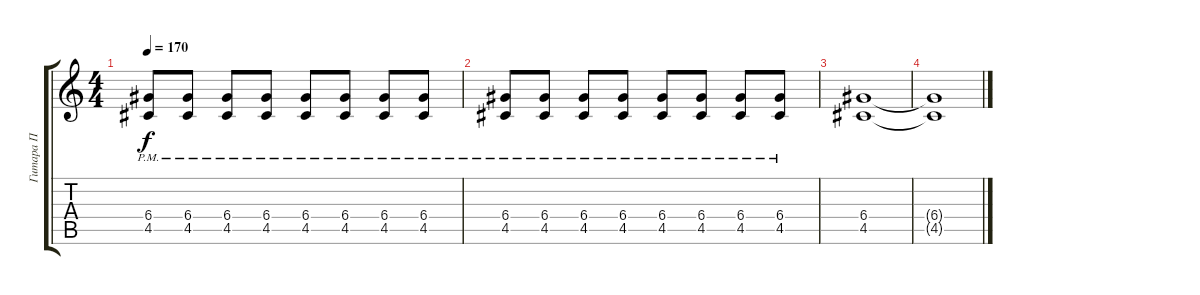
\track ("Гитара П" "Гитара П") {instrument overdrivenguitar}
\staff {score tabs}
\tuning (E4 B3 G3 D3 A2 E2) {hide}
\ts (4 4)
\tempo 170
\clef g2
\ks c
(6.4{pm} 4.5{pm}).8{dy f} (6.4{pm} 4.5{pm}).8 (6.4{pm} 4.5{pm}).8 (6.4{pm} 4.5{pm}).8 (6.4{pm} 4.5{pm}).8 (6.4{pm} 4.5{pm}).8 (6.4{pm} 4.5{pm}).8 (6.4{pm} 4.5{pm}).8 |
(6.4{pm} 4.5{pm}).8 (6.4{pm} 4.5{pm}).8 (6.4{pm} 4.5{pm}).8 (6.4{pm} 4.5{pm}).8 (6.4{pm} 4.5{pm}).8 (6.4{pm} 4.5{pm}).8 (6.4{pm} 4.5{pm}).8 (6.4{pm} 4.5{pm}).8 |
(6.4 4.5).1 |
(6.4{t} 4.5{t}).1
